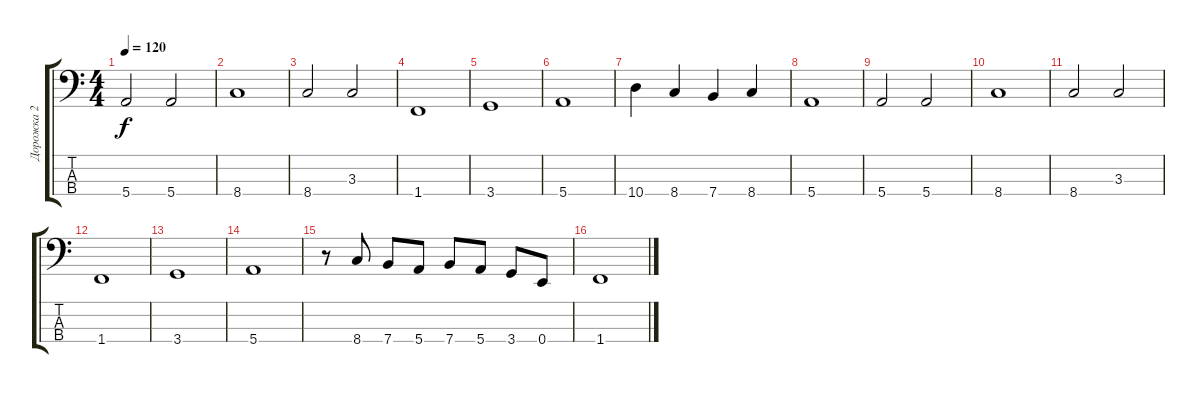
\track ("Дорожка 2" "Дорожка 2") {instrument slapbass2}
\staff {score tabs}
\tuning (G2 D2 A1 E1) {hide}
\ts (4 4)
\tempo 120
\clef f4
\ks c
5.4.2{dy f} 5.4.2 |
8.4.1 |
8.4.2 3.3.2 |
1.4.1 |
3.4.1 |
5.4.1 |
10.4.4 8.4.4 7.4.4 8.4.4 |
5.4.1 |
5.4.2 5.4.2 |
8.4.1 |
8.4.2 3.3.2 |
1.4.1 |
3.4.1 |
5.4.1 |
r.8 8.4.8 7.4.8 5.4.8 7.4.8 5.4.8 3.4.8 0.4.8 |
1.4.1
